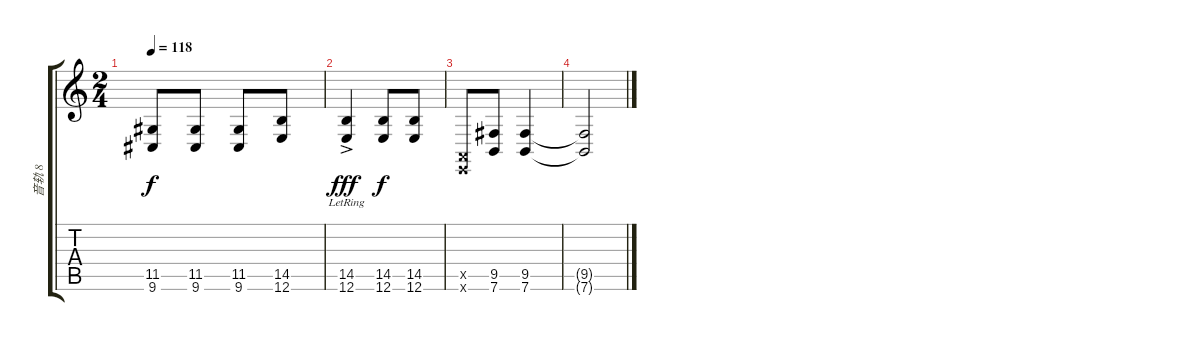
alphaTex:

\track ("音轨 8" "音轨 8") {instrument churchorgan}
\staff {score tabs}
\tuning (E4 B3 G3 D3 A2 E2) {hide}
\ts (2 4)
\tempo 118
\clef g2
\ks c
(11.5 9.6).8{dy f} (11.5 9.6).8 (11.5 9.6).8 (14.5 12.6).8 |
(14.5{lr} 12.6{ac lr}).4{dy fff} (14.5 12.6).8{dy f} (14.5 12.6).8 |
(0.5{x} 0.6{x}).8 (9.5 7.6).8 (9.5 7.6).4 |
(9.5{t} 7.6{t}).2
